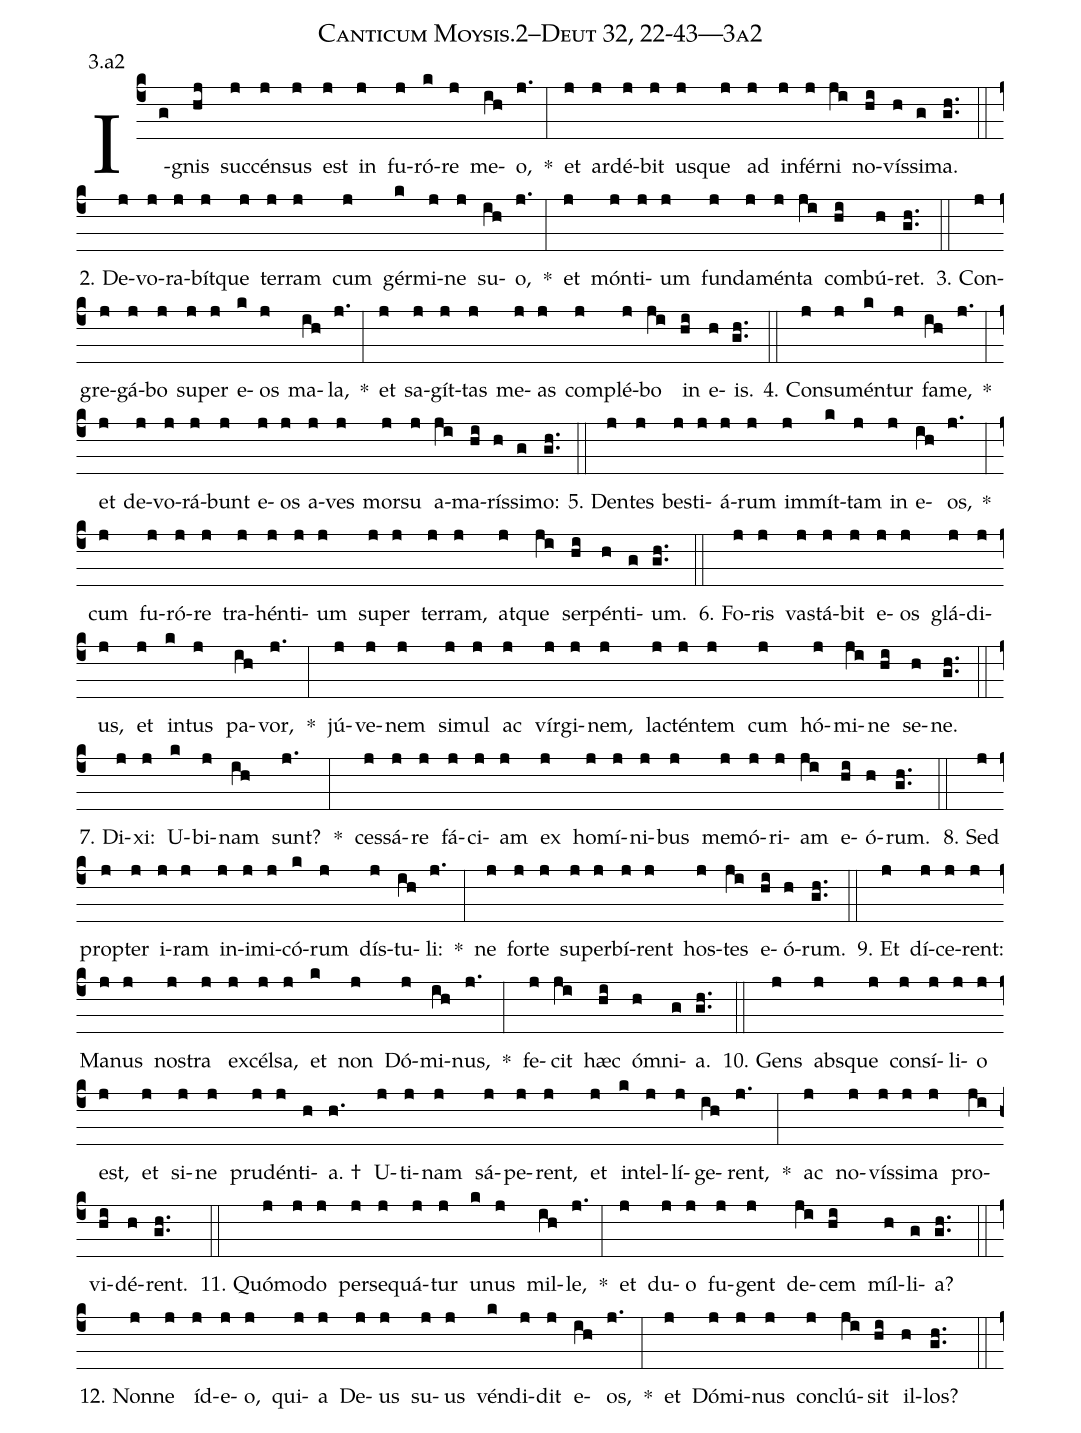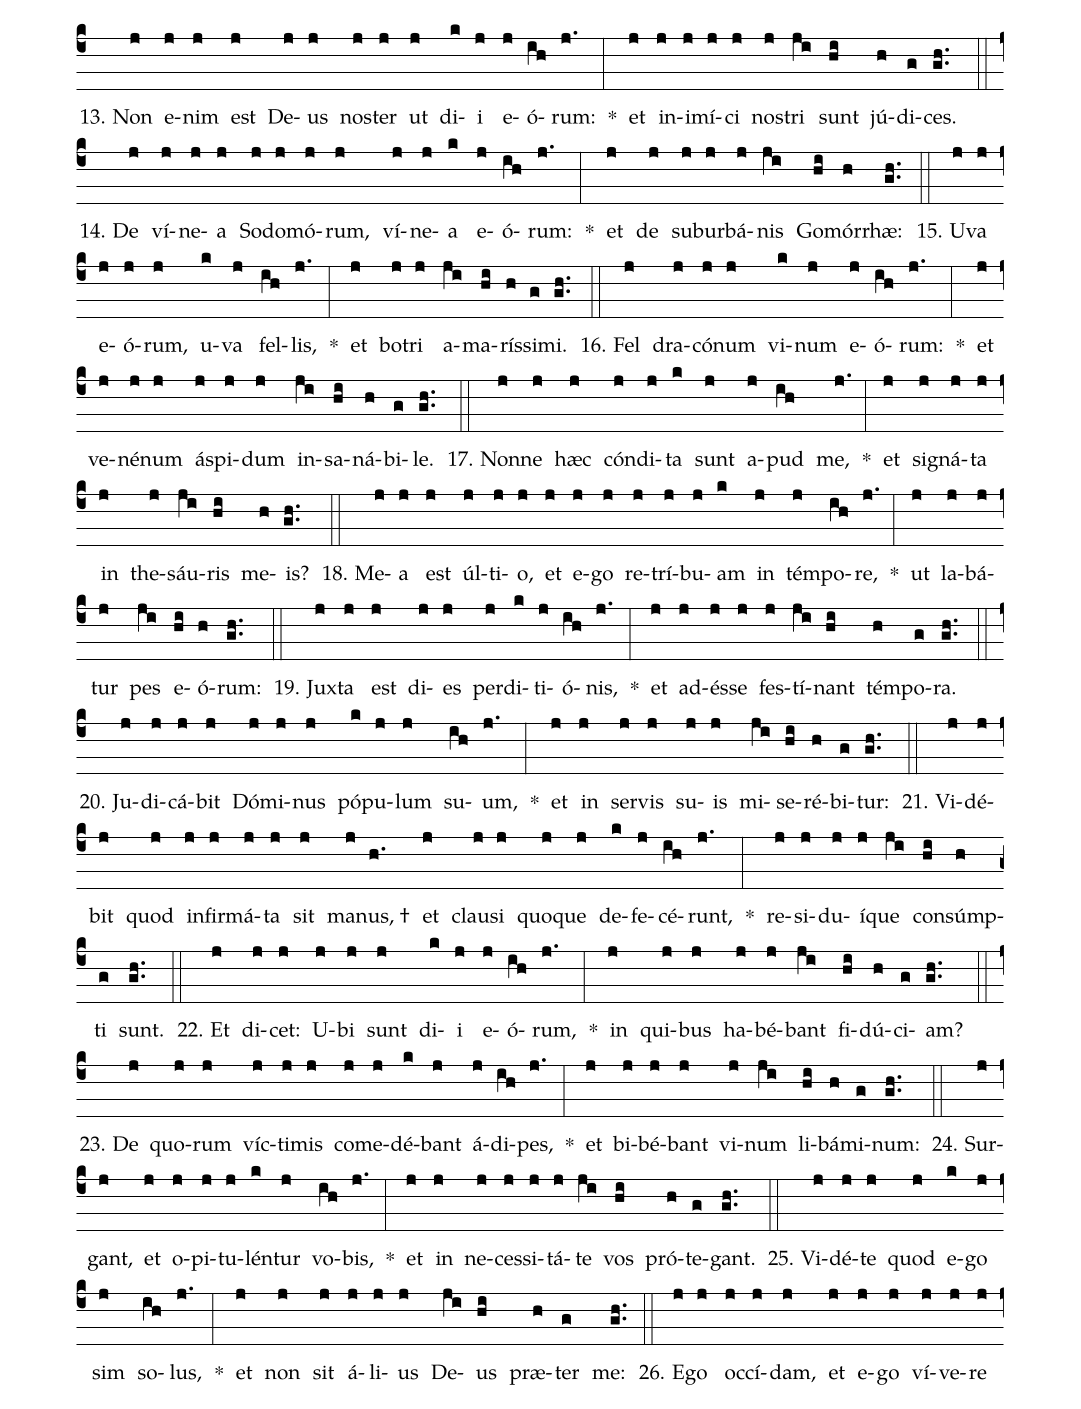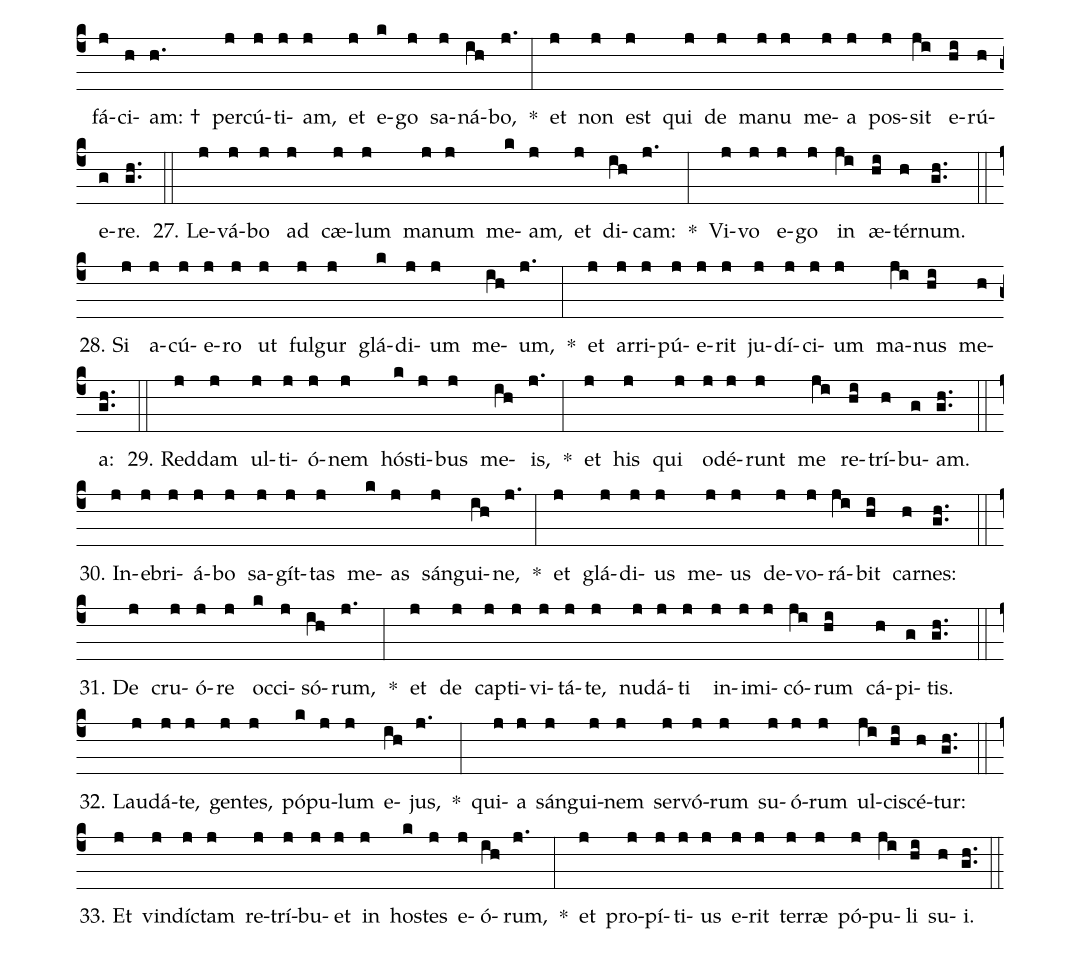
name: Canticum Moysis.2--Deut 32, 22-43---3a2;
annotation: 3.a2;
%%
(c4)I(g)gnis(hj) suc(j)cén(j)sus(j) est(j) in(j) fu(j)ró(k)re(j) me(ih)o,(j.) *(:) et(j) ar(j)dé(j)bit(j) us(j)que(j) ad(j) in(j)fér(j)ni(ji) no(hi)vís(h)si(g)ma.(gh..) (::)
2. De(j)vo(j)ra(j)bít(j)que(j) ter(j)ram(j) cum(j) gér(k)mi(j)ne(j) su(ih)o,(j.) *(:) et(j) món(j)ti(j)um(j) fun(j)da(j)mén(j)ta(ji) com(hi)bú(h)ret.(gh..) (::)
3. Con(j)gre(j)gá(j)bo(j) su(j)per(j) e(k)os(j) ma(ih)la,(j.) *(:) et(j) sa(j)gít(j)tas(j) me(j)as(j) com(j)plé(j)bo(ji) in(hi) e(h)is.(gh..) (::)
4. Con(j)su(j)mén(k)tur(j) fa(ih)me,(j.) *(:) et(j) de(j)vo(j)rá(j)bunt(j) e(j)os(j) a(j)ves(j) mor(j)su(j) a(ji)ma(hi)rís(h)si(g)mo:(gh..) (::)
5. Den(j)tes(j) bes(j)ti(j)á(j)rum(j) im(j)mít(k)tam(j) in(j) e(ih)os,(j.) *(:) cum(j) fu(j)ró(j)re(j) tra(j)hén(j)ti(j)um(j) su(j)per(j) ter(j)ram,(j) at(j)que(ji) ser(hi)pén(h)ti(g)um.(gh..) (::)
6. Fo(j)ris(j) vas(j)tá(j)bit(j) e(j)os(j) glá(j)di(j)us,(j) et(j) in(k)tus(j) pa(ih)vor,(j.) *(:) jú(j)ve(j)nem(j) si(j)mul(j) ac(j) vír(j)gi(j)nem,(j) lac(j)tén(j)tem(j) cum(j) hó(j)mi(ji)ne(hi) se(h)ne.(gh..) (::)
7. Di(j)xi:(j) U(k)bi(j)nam(ih) sunt?(j.) *(:) ces(j)sá(j)re(j) fá(j)ci(j)am(j) ex(j) ho(j)mí(j)ni(j)bus(j) me(j)mó(j)ri(j)am(ji) e(hi)ó(h)rum.(gh..) (::)
8. Sed(j) prop(j)ter(j) i(j)ram(j) in(j)i(j)mi(j)có(k)rum(j) dís(j)tu(ih)li:(j.) *(:) ne(j) for(j)te(j) su(j)per(j)bí(j)rent(j) hos(j)tes(ji) e(hi)ó(h)rum.(gh..) (::)
9. Et(j) dí(j)ce(j)rent:(j) Ma(j)nus(j) nos(j)tra(j) ex(j)cél(j)sa,(j) et(k) non(j) Dó(j)mi(ih)nus,(j.) *(:) fe(j)cit(ji) hæc(hi) óm(h)ni(g)a.(gh..) (::)
10. Gens(j) abs(j)que(j) con(j)sí(j)li(j)o(j) est,(j) et(j) si(j)ne(j) pru(j)dén(j)ti(h)a. †(h.) U(j)ti(j)nam(j) sá(j)pe(j)rent,(j) et(j) in(k)tel(j)lí(j)ge(ih)rent,(j.) *(:) ac(j) no(j)vís(j)si(j)ma(j) pro(ji)vi(hi)dé(h)rent.(gh..) (::)
11. Quó(j)mo(j)do(j) per(j)se(j)quá(j)tur(j) u(k)nus(j) mil(ih)le,(j.) *(:) et(j) du(j)o(j) fu(j)gent(j) de(ji)cem(hi) míl(h)li(g)a?(gh..) (::)
12. Non(j)ne(j) íd(j)e(j)o,(j) qui(j)a(j) De(j)us(j) su(j)us(j) vén(k)di(j)dit(j) e(ih)os,(j.) *(:) et(j) Dó(j)mi(j)nus(j) con(j)clú(ji)sit(hi) il(h)los?(gh..) (::)
13. Non(j) e(j)nim(j) est(j) De(j)us(j) nos(j)ter(j) ut(j) di(k)i(j) e(j)ó(ih)rum:(j.) *(:) et(j) in(j)i(j)mí(j)ci(j) nos(j)tri(ji) sunt(hi) jú(h)di(g)ces.(gh..) (::)
14. De(j) ví(j)ne(j)a(j) So(j)do(j)mó(j)rum,(j) ví(j)ne(j)a(k) e(j)ó(ih)rum:(j.) *(:) et(j) de(j) sub(j)ur(j)bá(j)nis(ji) Go(hi)mór(h)rhæ:(gh..) (::)
15. U(j)va(j) e(j)ó(j)rum,(j) u(k)va(j) fel(ih)lis,(j.) *(:) et(j) bo(j)tri(j) a(ji)ma(hi)rís(h)si(g)mi.(gh..) (::)
16. Fel(j) dra(j)có(j)num(j) vi(k)num(j) e(j)ó(ih)rum:(j.) *(:) et(j) ve(j)né(j)num(j) ás(j)pi(j)dum(j) in(ji)sa(hi)ná(h)bi(g)le.(gh..) (::)
17. Non(j)ne(j) hæc(j) cón(j)di(j)ta(k) sunt(j) a(j)pud(ih) me,(j.) *(:) et(j) si(j)gná(j)ta(j) in(j) the(j)sáu(ji)ris(hi) me(h)is?(gh..) (::)
18. Me(j)a(j) est(j) úl(j)ti(j)o,(j) et(j) e(j)go(j) re(j)trí(j)bu(j)am(k) in(j) tém(j)po(ih)re,(j.) *(:) ut(j) la(j)bá(j)tur(j) pes(ji) e(hi)ó(h)rum:(gh..) (::)
19. Jux(j)ta(j) est(j) di(j)es(j) per(j)di(k)ti(j)ó(ih)nis,(j.) *(:) et(j) ad(j)és(j)se(j) fes(j)tí(ji)nant(hi) tém(h)po(g)ra.(gh..) (::)
20. Ju(j)di(j)cá(j)bit(j) Dó(j)mi(j)nus(j) pó(k)pu(j)lum(j) su(ih)um,(j.) *(:) et(j) in(j) ser(j)vis(j) su(j)is(j) mi(ji)se(hi)ré(h)bi(g)tur:(gh..) (::)
21. Vi(j)dé(j)bit(j) quod(j) in(j)fir(j)má(j)ta(j) sit(j) ma(j)nus, †(h.) et(j) clau(j)si(j) quo(j)que(j) de(k)fe(j)cé(ih)runt,(j.) *(:) re(j)si(j)du(j)í(j)que(ji) con(hi)súmp(h)ti(g) sunt.(gh..) (::)
22. Et(j) di(j)cet:(j) U(j)bi(j) sunt(j) di(k)i(j) e(j)ó(ih)rum,(j.) *(:) in(j) qui(j)bus(j) ha(j)bé(j)bant(ji) fi(hi)dú(h)ci(g)am?(gh..) (::)
23. De(j) quo(j)rum(j) víc(j)ti(j)mis(j) com(j)e(j)dé(k)bant(j) á(j)di(ih)pes,(j.) *(:) et(j) bi(j)bé(j)bant(j) vi(j)num(ji) li(hi)bá(h)mi(g)num:(gh..) (::)
24. Sur(j)gant,(j) et(j) o(j)pi(j)tu(j)lén(k)tur(j) vo(ih)bis,(j.) *(:) et(j) in(j) ne(j)ces(j)si(j)tá(j)te(ji) vos(hi) pró(h)te(g)gant.(gh..) (::)
25. Vi(j)dé(j)te(j) quod(j) e(k)go(j) sim(j) so(ih)lus,(j.) *(:) et(j) non(j) sit(j) á(j)li(j)us(j) De(ji)us(hi) præ(h)ter(g) me:(gh..) (::)
26. E(j)go(j) oc(j)cí(j)dam,(j) et(j) e(j)go(j) ví(j)ve(j)re(j) fá(j)ci(h)am: †(h.) per(j)cú(j)ti(j)am,(j) et(j) e(k)go(j) sa(j)ná(ih)bo,(j.) *(:) et(j) non(j) est(j) qui(j) de(j) ma(j)nu(j) me(j)a(j) pos(j)sit(ji) e(hi)rú(h)e(g)re.(gh..) (::)
27. Le(j)vá(j)bo(j) ad(j) cæ(j)lum(j) ma(j)num(j) me(k)am,(j) et(j) di(ih)cam:(j.) *(:) Vi(j)vo(j) e(j)go(j) in(ji) æ(hi)tér(h)num.(gh..) (::)
28. Si(j) a(j)cú(j)e(j)ro(j) ut(j) ful(j)gur(j) glá(k)di(j)um(j) me(ih)um,(j.) *(:) et(j) ar(j)ri(j)pú(j)e(j)rit(j) ju(j)dí(j)ci(j)um(j) ma(ji)nus(hi) me(h)a:(gh..) (::)
29. Red(j)dam(j) ul(j)ti(j)ó(j)nem(j) hós(k)ti(j)bus(j) me(ih)is,(j.) *(:) et(j) his(j) qui(j) o(j)dé(j)runt(j) me(ji) re(hi)trí(h)bu(g)am.(gh..) (::)
30. In(j)e(j)bri(j)á(j)bo(j) sa(j)gít(j)tas(j) me(k)as(j) sán(j)gui(ih)ne,(j.) *(:) et(j) glá(j)di(j)us(j) me(j)us(j) de(j)vo(j)rá(ji)bit(hi) car(h)nes:(gh..) (::)
31. De(j) cru(j)ó(j)re(j) oc(k)ci(j)só(ih)rum,(j.) *(:) et(j) de(j) cap(j)ti(j)vi(j)tá(j)te,(j) nu(j)dá(j)ti(j) in(j)i(j)mi(j)có(ji)rum(hi) cá(h)pi(g)tis.(gh..) (::)
32. Lau(j)dá(j)te,(j) gen(j)tes,(j) pó(k)pu(j)lum(j) e(ih)jus,(j.) *(:) qui(j)a(j) sán(j)gui(j)nem(j) ser(j)vó(j)rum(j) su(j)ó(j)rum(j) ul(ji)ci(hi)scé(h)tur:(gh..) (::)
33. Et(j) vin(j)díc(j)tam(j) re(j)trí(j)bu(j)et(j) in(j) hos(k)tes(j) e(j)ó(ih)rum,(j.) *(:) et(j) pro(j)pí(j)ti(j)us(j) e(j)rit(j) ter(j)ræ(j) pó(j)pu(ji)li(hi) su(h)i.(gh..) (::)
